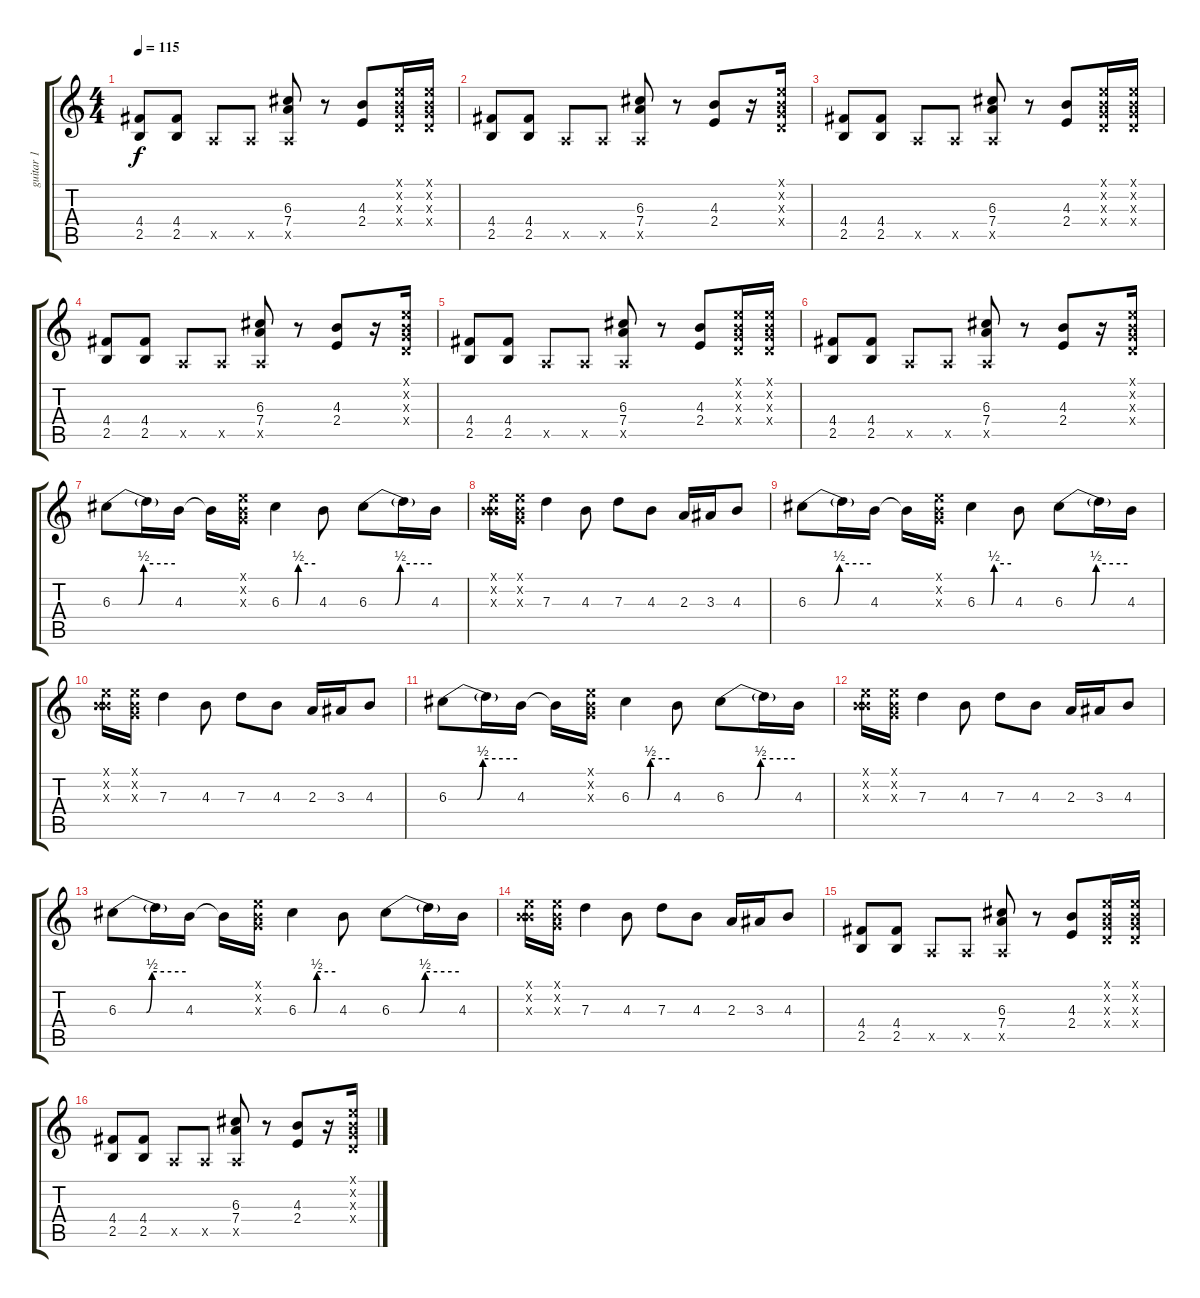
\track ("guitar 1" "guitar 1") {instrument overdrivenguitar}
\staff {score tabs}
\tuning (E4 B3 G3 D3 A2 E2) {hide}
\ts (4 4)
\tempo 115
\clef g2
\ks c
(4.4 2.5).8{dy f} (4.4 2.5).8 0.5{x}.8 0.5{x}.8 (6.3 7.4 0.5{x}).8 r.8 (4.3 2.4).8 (0.1{x} 0.2{x} 0.3{x} 0.4{x}).16 (0.1{x} 0.2{x} 0.3{x} 0.4{x}).16 |
(4.4 2.5).8 (4.4 2.5).8 0.5{x}.8 0.5{x}.8 (6.3 7.4 0.5{x}).8 r.8 (4.3 2.4).8 r.16 (0.1{x} 0.2{x} 0.3{x} 0.4{x}).16 |
(4.4 2.5).8 (4.4 2.5).8 0.5{x}.8 0.5{x}.8 (6.3 7.4 0.5{x}).8 r.8 (4.3 2.4).8 (0.1{x} 0.2{x} 0.3{x} 0.4{x}).16 (0.1{x} 0.2{x} 0.3{x} 0.4{x}).16 |
(4.4 2.5).8 (4.4 2.5).8 0.5{x}.8 0.5{x}.8 (6.3 7.4 0.5{x}).8 r.8 (4.3 2.4).8 r.16 (0.1{x} 0.2{x} 0.3{x} 0.4{x}).16 |
(4.4 2.5).8 (4.4 2.5).8 0.5{x}.8 0.5{x}.8 (6.3 7.4 0.5{x}).8 r.8 (4.3 2.4).8 (0.1{x} 0.2{x} 0.3{x} 0.4{x}).16 (0.1{x} 0.2{x} 0.3{x} 0.4{x}).16 |
(4.4 2.5).8 (4.4 2.5).8 0.5{x}.8 0.5{x}.8 (6.3 7.4 0.5{x}).8 r.8 (4.3 2.4).8 r.16 (0.1{x} 0.2{x} 0.3{x} 0.4{x}).16 |
6.3{be (custom 0 0 15 0 25 0 30 2 60 2)}.8 6.3{t}.16 4.3.16 4.3{t}.16 (0.1{x} 0.2{x} 0.3{x}).16 6.3{be (custom 0 0 25 0 30 2 60 2)}.4 4.3.8 6.3{be (custom 0 0 16 0 25 0 30 2 60 2)}.8 6.3{t}.16 4.3.16 |
(0.1{x} 0.2{x} 4.3{x}).16 (0.1{x} 0.2{x} 0.3{x}).16 7.3.4 4.3.8 7.3.8 4.3.8 2.3.16 3.3.16 4.3.8 |
6.3{be (custom 0 0 15 0 25 0 30 2 60 2)}.8 6.3{t}.16 4.3.16 4.3{t}.16 (0.1{x} 0.2{x} 0.3{x}).16 6.3{be (custom 0 0 25 0 30 2 60 2)}.4 4.3.8 6.3{be (custom 0 0 16 0 25 0 30 2 60 2)}.8 6.3{t}.16 4.3.16 |
(0.1{x} 0.2{x} 4.3{x}).16 (0.1{x} 0.2{x} 0.3{x}).16 7.3.4 4.3.8 7.3.8 4.3.8 2.3.16 3.3.16 4.3.8 |
6.3{be (custom 0 0 15 0 25 0 30 2 60 2)}.8 6.3{t}.16 4.3.16 4.3{t}.16 (0.1{x} 0.2{x} 0.3{x}).16 6.3{be (custom 0 0 25 0 30 2 60 2)}.4 4.3.8 6.3{be (custom 0 0 16 0 25 0 30 2 60 2)}.8 6.3{t}.16 4.3.16 |
(0.1{x} 0.2{x} 4.3{x}).16 (0.1{x} 0.2{x} 0.3{x}).16 7.3.4 4.3.8 7.3.8 4.3.8 2.3.16 3.3.16 4.3.8 |
6.3{be (custom 0 0 15 0 25 0 30 2 60 2)}.8 6.3{t}.16 4.3.16 4.3{t}.16 (0.1{x} 0.2{x} 0.3{x}).16 6.3{be (custom 0 0 25 0 30 2 60 2)}.4 4.3.8 6.3{be (custom 0 0 16 0 25 0 30 2 60 2)}.8 6.3{t}.16 4.3.16 |
(0.1{x} 0.2{x} 4.3{x}).16 (0.1{x} 0.2{x} 0.3{x}).16 7.3.4 4.3.8 7.3.8 4.3.8 2.3.16 3.3.16 4.3.8 |
(4.4 2.5).8 (4.4 2.5).8 0.5{x}.8 0.5{x}.8 (6.3 7.4 0.5{x}).8 r.8 (4.3 2.4).8 (0.1{x} 0.2{x} 0.3{x} 0.4{x}).16 (0.1{x} 0.2{x} 0.3{x} 0.4{x}).16 |
(4.4 2.5).8 (4.4 2.5).8 0.5{x}.8 0.5{x}.8 (6.3 7.4 0.5{x}).8 r.8 (4.3 2.4).8 r.16 (0.1{x} 0.2{x} 0.3{x} 0.4{x}).16
